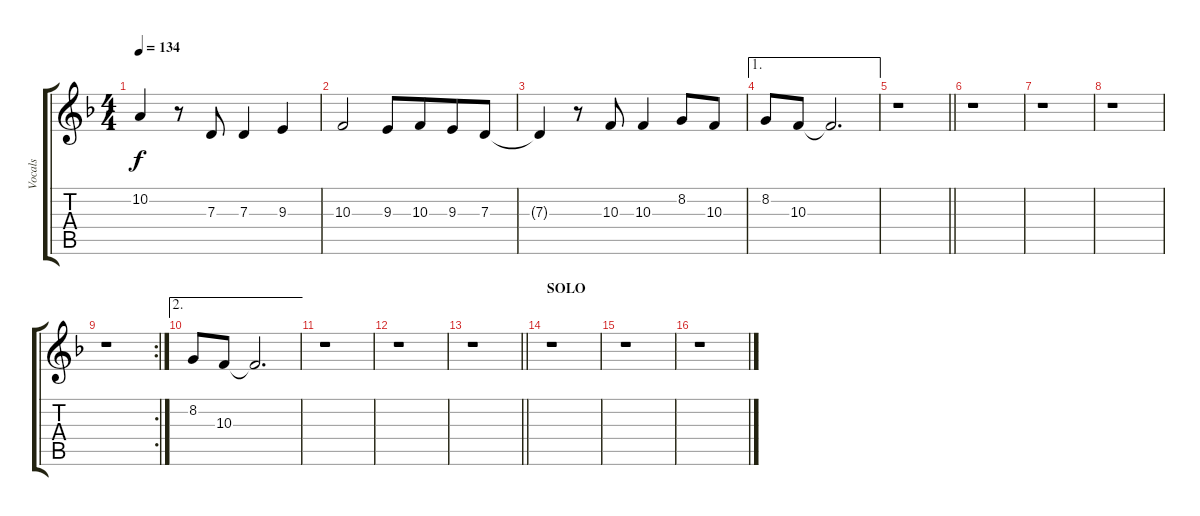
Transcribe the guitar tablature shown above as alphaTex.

\track ("Vocals" "Vocals") {instrument harmonica}
\staff {score tabs}
\tuning (E4 B3 G3 D3 A2 E2) {hide}
\ts (4 4)
\tempo 134
\clef g2
\ks f
10.2.4{dy f} r.8 7.3.8 7.3.4 9.3.4 |
10.3.2 9.3.8 10.3.8{beam merge} 9.3.8 7.3.8 |
7.3{t}.4 r.8 10.3.8 10.3.4 8.2.8 10.3.8 |
\ae 1
8.2.8 10.3.8 10.3{t}.2{d} |
\barLineRight lightlight
r.1 |
r.1 |
r.1 |
r.1 |
\rc 2
r.1 |
\ae 2
8.2.8 10.3.8 10.3{t}.2{d} |
r.1 |
r.1 |
\barLineRight lightlight
r.1 |
\section ("" "SOLO")
r.1 |
r.1 |
r.1
